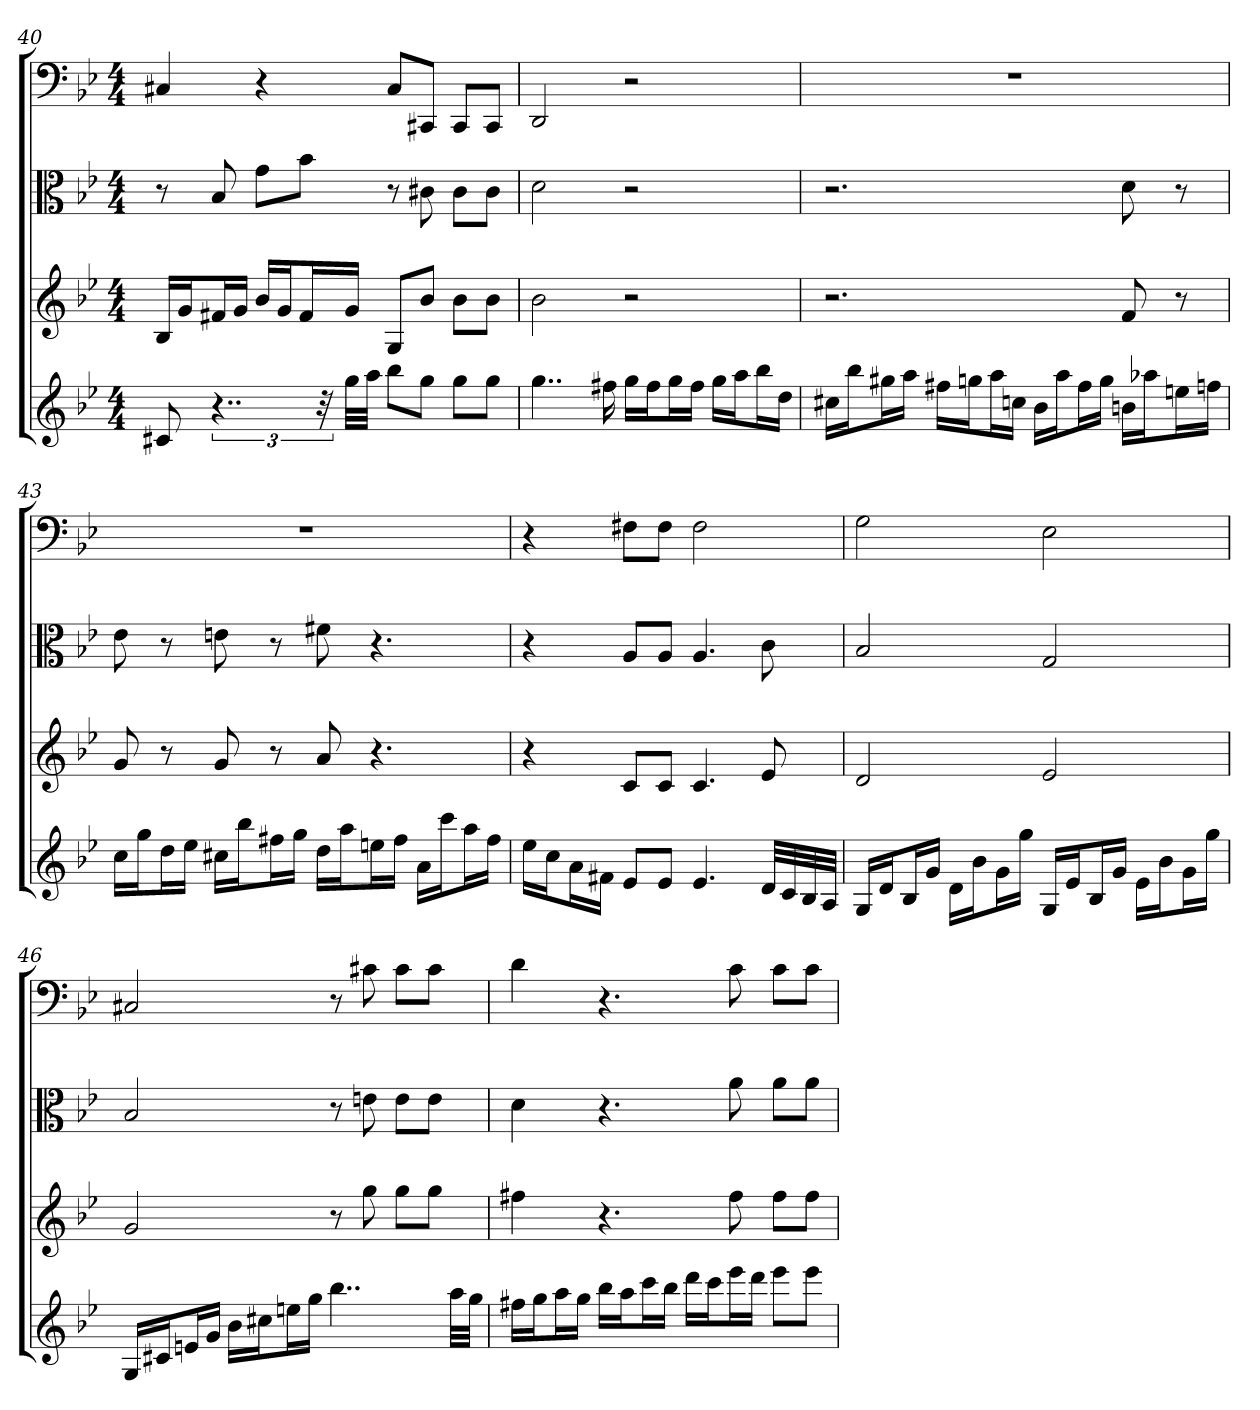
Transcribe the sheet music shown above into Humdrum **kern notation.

**kern	**kern	**kern	**kern
*part4	*part3	*part2	*part1
*staff4	*staff3	*staff2	*staff1
*	*	*clefC3	*clefF4
*k[b-e-]	*k[b-e-]	*k[b-e-]	*k[b-e-]
*g:	*g:	*g:	*g:
*M4/4	*M4/4	*M4/4	*M4/4
=40	=40	=40	=40
8c#X	16B-LL	8r	4C#X
.	16gJ	.	.
6..r	16f#XL	8B-	.
.	16gJJ	.	.
.	16b-LL	8g\L	4r
.	16gJ	.	.
.	16f#L	8b-\J	.
48r	.	.	.
32ggLLL	16gJJ	.	.
32aaJJJ	.	.	.
8bb-L	8GL	8r	8C#/L
8ggJ	8b-J	8c#X	8CC#X/J
8ggL	8b-L	8c#\L	8CC#/L
8ggJ	8b-J	8c#\J	8CC#/J
=41	=41	=41	=41
4..gg	2b-	2d	2DD
16ff#X	.	.	.
16ggLL	2r	2r	2r
16ff#J	.	.	.
16ggL	.	.	.
16ff#JJ	.	.	.
16ggLL	.	.	.
16aaJ	.	.	.
16bb-L	.	.	.
16ddJJ	.	.	.
=42	=42	=42	=42
16cc#XLL	2.r	2.r	1r
16bb-J	.	.	.
16gg#XL	.	.	.
16aaJJ	.	.	.
16ff#XLL	.	.	.
16ggnJ	.	.	.
16aaL	.	.	.
16ccnJJ	.	.	.
16b-LL	.	.	.
16aaJ	.	.	.
16ff#L	.	.	.
16ggJJ	.	.	.
16bnLL	8f	8d	.
16aa-XJ	.	.	.
16eenL	8r	8r	.
16ffnJJ	.	.	.
=43	=43	=43	=43
16ccLL	8g	8e-	1r
16ggJ	.	.	.
16ddL	8r	8r	.
16ee-JJ	.	.	.
16cc#XLL	8g	8en	.
16bb-J	.	.	.
16ff#XL	8r	8r	.
16ggJJ	.	.	.
16ddLL	8a	8f#X	.
16aaJ	.	.	.
16eenL	4.r	4.r	.
16ff#JJ	.	.	.
16aLL	.	.	.
16cccJ	.	.	.
16aaL	.	.	.
16ff#JJ	.	.	.
=44	=44	=44	=44
16ee-LL	4r	4r	4r
16ccJ	.	.	.
16aL	.	.	.
16f#XJJ	.	.	.
8e-L	8cL	8A/L	8F#X\L
8e-J	8cJ	8A/J	8F#\J
4.e-	4.c	4.A	2F#
32dLLL	8e-	8c	.
32c	.	.	.
32B-	.	.	.
32AJJJ	.	.	.
=45	=45	=45	=45
16GLL	2d	2B-	2G
16dJ	.	.	.
16B-L	.	.	.
16gJJ	.	.	.
16dLL	.	.	.
16b-J	.	.	.
16gL	.	.	.
16ggJJ	.	.	.
16GLL	2e-	2G	2E-
16e-J	.	.	.
16B-L	.	.	.
16gJJ	.	.	.
16e-LL	.	.	.
16b-J	.	.	.
16gL	.	.	.
16ggJJ	.	.	.
=46	=46	=46	=46
16GLL	2g	2B-	2C#X
16c#XJ	.	.	.
16enL	.	.	.
16gJJ	.	.	.
16b-LL	.	.	.
16cc#XJ	.	.	.
16eenL	.	.	.
16ggJJ	.	.	.
4..bb-	8r	8r	8r
.	8gg	8en	8c#X
.	8ggL	8e\L	8c#\L
.	8ggJ	8e\J	8c#\J
32aaLLL	.	.	.
32ggJJJ	.	.	.
=47	=47	=47	=47
16ff#XLL	4ff#X	4d	4d
16ggJ	.	.	.
16aaL	.	.	.
16ggJJ	.	.	.
16bb-LL	4.r	4.r	4.r
16aaJ	.	.	.
16cccL	.	.	.
16bb-JJ	.	.	.
16dddLL	.	.	.
16cccJ	.	.	.
16eee-L	8ff#	8a	8c
16dddJJ	.	.	.
8eee-L	8ff#L	8a\L	8c\L
8eee-J	8ff#J	8a\J	8c\J
=	=	=	=
*-	*-	*-	*-
